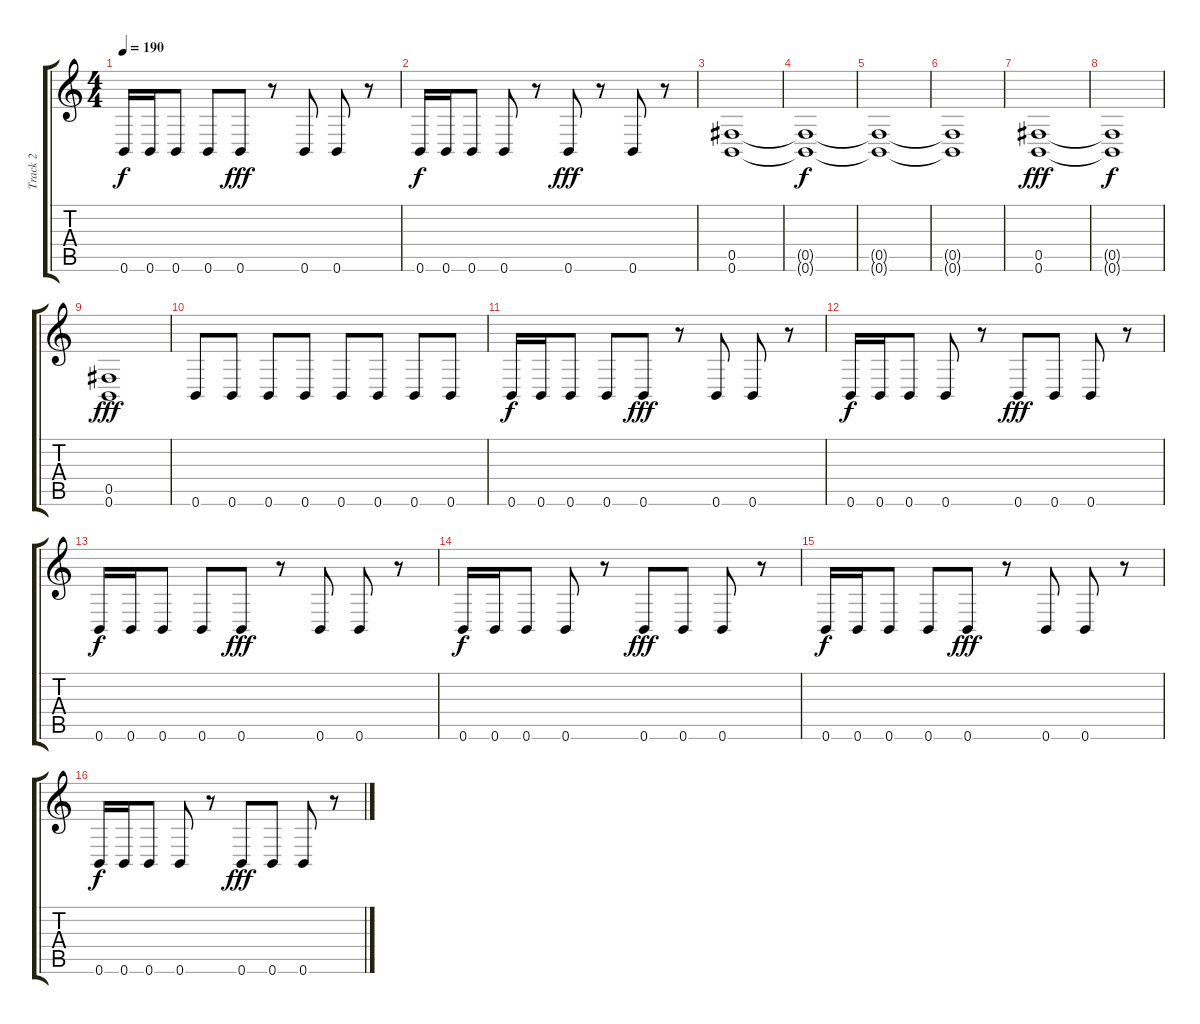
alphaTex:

\track ("Track 2" "Track 2") {instrument distortionguitar}
\staff {score tabs}
\tuning (Db4 Ab3 E3 B2 Gb2 B1) {hide}
\ts (4 4)
\tempo 190
\clef g2
\ks c
0.6.16{dy f} 0.6.16 0.6.8 0.6.8 0.6.8{dy fff} r.8 0.6.8 0.6.8 r.8 |
0.6.16{dy f} 0.6.16 0.6.8 0.6.8 r.8 0.6.8{dy fff} r.8 0.6.8 r.8 |
(0.5 0.6).1 |
(0.5{t} 0.6{t}).1{dy f} |
(0.5{t} 0.6{t}).1 |
(0.5{t} 0.6{t}).1 |
(0.5 0.6).1{dy fff} |
(0.5{t} 0.6{t}).1{dy f} |
(0.5 0.6).1{dy fff} |
0.6.8 0.6.8 0.6.8 0.6.8 0.6.8 0.6.8 0.6.8 0.6.8 |
0.6.16{dy f} 0.6.16 0.6.8 0.6.8 0.6.8{dy fff} r.8 0.6.8 0.6.8 r.8 |
0.6.16{dy f} 0.6.16 0.6.8 0.6.8 r.8 0.6.8{dy fff} 0.6.8 0.6.8 r.8 |
0.6.16{dy f} 0.6.16 0.6.8 0.6.8 0.6.8{dy fff} r.8 0.6.8 0.6.8 r.8 |
0.6.16{dy f} 0.6.16 0.6.8 0.6.8 r.8 0.6.8{dy fff} 0.6.8 0.6.8 r.8 |
0.6.16{dy f} 0.6.16 0.6.8 0.6.8 0.6.8{dy fff} r.8 0.6.8 0.6.8 r.8 |
0.6.16{dy f} 0.6.16 0.6.8 0.6.8 r.8 0.6.8{dy fff} 0.6.8 0.6.8 r.8
